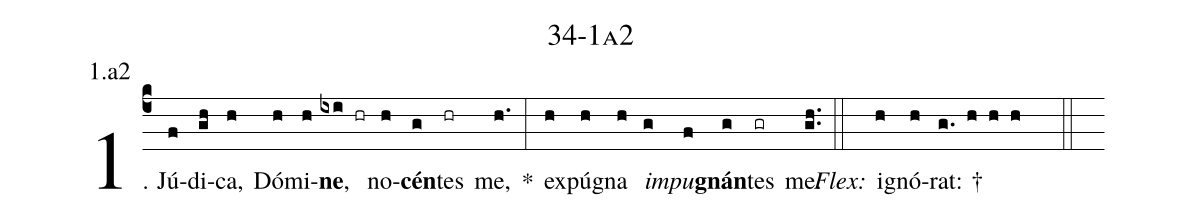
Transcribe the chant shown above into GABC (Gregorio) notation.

name: 34-1a2;
annotation: 1.a2;
%%
(c4)1. Jú(f)di(gh)ca,(h) Dó(h)mi(h)<b>ne</b>,(ixi hr) no(h)<b>cén</b>(g)tes(hr) me,(h.) *(:) ex(h)pú(h)gna(h) <i>im</i>(g)<i>pu</i>(f)<b>gnán</b>(g)tes(gr) me.(gh..) (::)
<i>Flex:</i>()  i(h)gnó(h)rat: †(g. h h h  ::)
